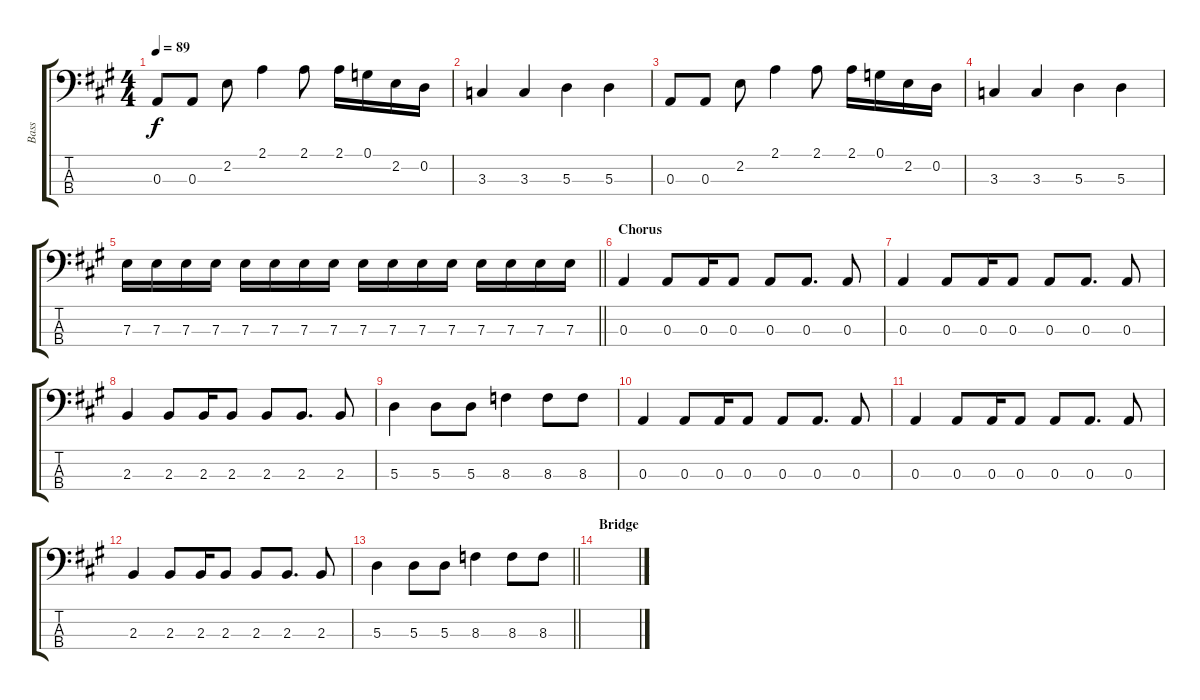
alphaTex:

\track ("Bass" "Bass") {instrument electricbassfinger}
\staff {score tabs}
\tuning (G2 D2 A1 E1) {hide}
\ts (4 4)
\tempo 89
\clef f4
\ks a
0.3.8{dy f} 0.3.8 2.2.8 2.1.4 2.1.8 2.1.16 0.1.16 2.2.16 0.2.16 |
3.3.4 3.3.4 5.3.4 5.3.4 |
0.3.8 0.3.8 2.2.8 2.1.4 2.1.8 2.1.16 0.1.16 2.2.16 0.2.16 |
3.3.4 3.3.4 5.3.4 5.3.4 |
\barLineRight lightlight
7.3.16 7.3.16 7.3.16 7.3.16 7.3.16 7.3.16 7.3.16 7.3.16 7.3.16 7.3.16 7.3.16 7.3.16 7.3.16 7.3.16 7.3.16 7.3.16 |
\section ("" "Chorus")
0.3.4 0.3.8 0.3.16 0.3.8 0.3.8 0.3.8{d} 0.3.8 |
0.3.4 0.3.8 0.3.16 0.3.8 0.3.8 0.3.8{d} 0.3.8 |
2.3.4 2.3.8 2.3.16 2.3.8 2.3.8 2.3.8{d} 2.3.8 |
5.3.4 5.3.8 5.3.8 8.3.4 8.3.8 8.3.8 |
0.3.4 0.3.8 0.3.16 0.3.8 0.3.8 0.3.8{d} 0.3.8 |
0.3.4 0.3.8 0.3.16 0.3.8 0.3.8 0.3.8{d} 0.3.8 |
2.3.4 2.3.8 2.3.16 2.3.8 2.3.8 2.3.8{d} 2.3.8 |
\barLineRight lightlight
5.3.4 5.3.8 5.3.8 8.3.4 8.3.8 8.3.8 |
\section ("" "Bridge")
